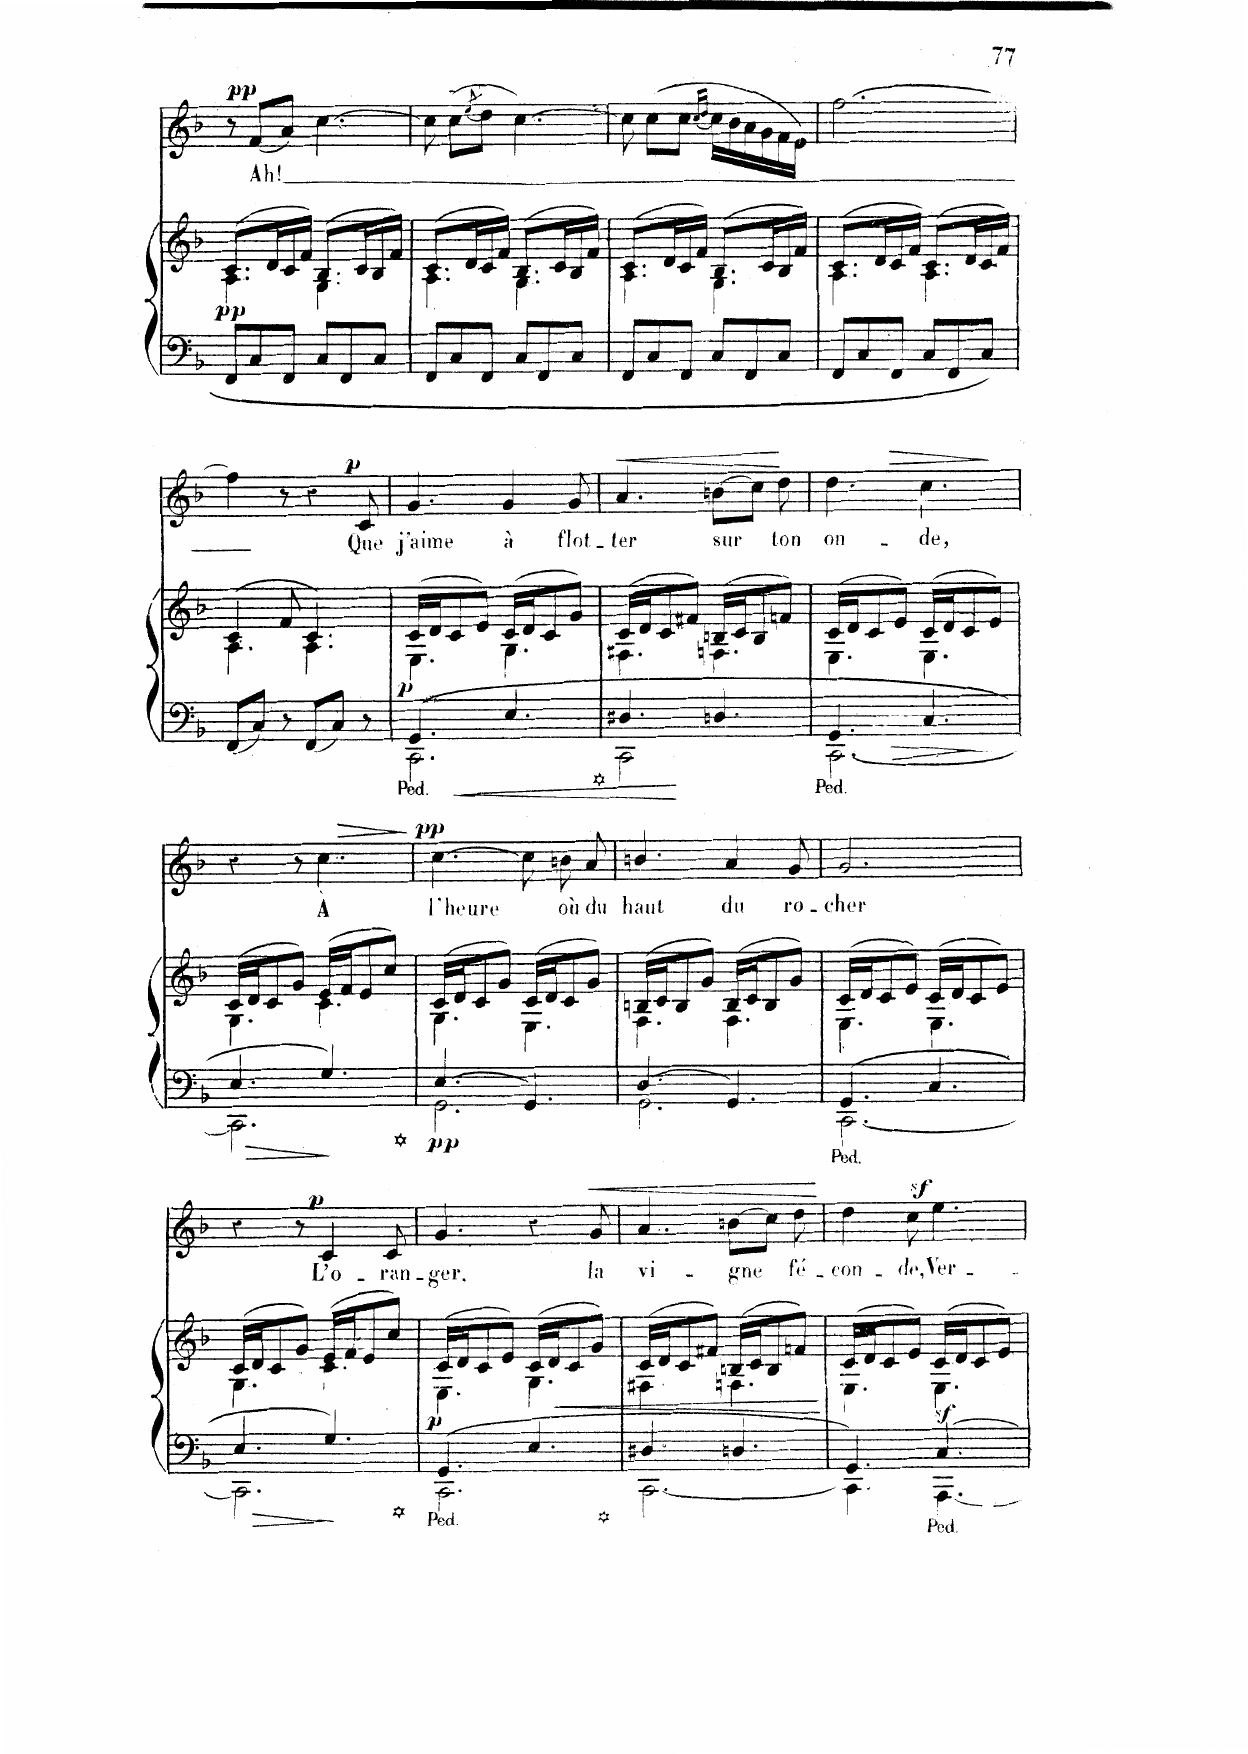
**kern	**kern	**dynam	**kern	**text	**dynam
*part2	*part2	*part2	*part1	*part1	*part1
*staff3	*staff2	*staff2/3	*staff1	*staff1	*staff1
*I"Piano	*	*	*I"Chant Voice	*	*
*I'Pno	*	*	*	*	*
*clefF4	*clefG2	*	*clefG2	*	*
*k[b-]	*k[b-]	*	*k[b-]	*	*
*M6/8	*M6/8	*	*M6/8	*	*
=22	=22	=22	=22	=22	=22
*	*^	*	*	*	*
!	!	!	!LO:DY:b	!	!	!
8FF/L	(8.c/L	4.A\	pp	8r	.	.
!	!	!	!	!	!	!LO:DY:a
8C/	.	.	.	(8f/L	Ah!	pp
.	16d/L	.	.	.	.	.
8FF/J	16c/	.	.	8a/J)	.	.
.	16f/JJ)	.	.	.	.	.
8C/L	(8.B-/L	4.G\	.	[4.cc\	.	.
8FF/	.	.	.	.	.	.
.	16c/L	.	.	.	.	.
8C/J	16B-/	.	.	.	.	.
.	16f/JJ)	.	.	.	.	.
=23	=23	=23	=23	=23	=23	=23
8FF/L	(8.c/L	4.A\	.	8cc\]	.	.
8C/	.	.	.	(8cc\L	.	.
.	16d/L	.	.	.	.	.
.	.	.	.	(8qee/	.	.
8FF/J	16c/	.	.	8dd\J)	.	.
.	16f/JJ)	.	.	.	.	.
8C/L	(8.B-/L	4.G\	.	[4.cc\)	.	.
8FF/	.	.	.	.	.	.
.	16c/L	.	.	.	.	.
8C/J	16B-/	.	.	.	.	.
.	16f/JJ)	.	.	.	.	.
=24	=24	=24	=24	=24	=24	=24
8FF/L	(8.c/L	4.A\	.	8cc\]	.	.
8C/	.	.	.	(8cc\L	.	.
.	16d/L	.	.	.	.	.
8FF/J	16c/	.	.	8cc\J	.	.
.	16f/JJ)	.	.	.	.	.
.	.	.	.	(16qcc/LL	.	.
.	.	.	.	16qdd/JJ	.	.
8C/L	(8.B-/L	4.G\	.	16cc\LL)	.	.
.	.	.	.	16b-\	.	.
8FF/	.	.	.	16a\	.	.
.	16c/L	.	.	16g\	.	.
8C/J	16B-/	.	.	16f\	.	.
.	16f/JJ)	.	.	16e\JJ)	.	.
=25	=25	=25	=25	=25	=25	=25
8FF/L	(8.c/L	4.A\	.	[2.ff\	.	.
8C/	.	.	.	.	.	.
.	16d/L	.	.	.	.	.
8FF/J	16c/	.	.	.	.	.
.	16f/JJ)	.	.	.	.	.
8C/L	(8.c/L	4.A\	.	.	.	.
8FF/	.	.	.	.	.	.
.	16d/L	.	.	.	.	.
8C/J	16c/	.	.	.	.	.
.	16f/JJ)	.	.	.	.	.
=26	=26	=26	=26	=26	=26	=26
8FF/L	(4c/	4.A\	.	4ff\]	.	.
8C/J	.	.	.	.	.	.
8r	8f/	.	.	8r	.	.
8FF/L	4.c/)	4.A\	.	4r	.	.
8C/J	.	.	.	.	.	.
!	!	!	!	!	!	!LO:DY:a
8r	.	.	.	8c/	Que	p
=27	=27	=27	=27	=27	=27	=27
*^	*	*	*	*	*	*
!	!	!	!	!LO:DY:b	!	!	!
4.GG/	2.CC\	(16c/LL	4.E\	p	4.g/	j’aime	.
.	.	16d/J	.	.	.	.	.
.	.	8c/	.	.	.	.	.
.	.	8e/J)	.	.	.	.	.
4.E/	.	(16c/LL	4.G\	.	4g/	à	.
.	.	16d/J	.	.	.	.	.
.	.	8c/	.	.	.	.	.
.	.	8g/J)	.	.	8g/	flot-	.
=28	=28	=28	=28	=28	=28	=28	=28
!	!	!	!	!	!	!	!LO:HP:b
4.D#X/	2.CC\	(16c/LL	4.F#X\	.	4.a/	-ter	<
.	.	16d/J	.	.	.	.	.
.	.	8c/	.	.	.	.	.
.	.	8f#X/J)	.	.	.	.	.
4.Dn/	.	(16Bn/LL	4.Fn\	.	(8bn\L	sur	.
.	.	16c/J	.	.	.	.	.
.	.	8B/	.	.	8cc\J)	.	.
.	.	8fn/J)	.	.	8dd\	ton	.
*v	*v	*	*	*	*	*	*
*	*v	*v	*	*	*	*
.	.	.	.	.	[
=29	=29	=29	=29	=29	=29
*^	*^	*	*	*	*
4.GG/	[2.CC\	(16c/LL	4.E\	.	4.dd\	on-	.
.	.	16d/J	.	.	.	.	.
.	.	8c/	.	.	.	.	.
.	.	8e/J)	.	.	.	.	.
!	!	!	!	!	!	!	!LO:HP:b
4.C/	.	(16c/LL	4.E\	.	4.cc\	-de,	>
.	.	16d/J	.	.	.	.	.
.	.	8c/	.	.	.	.	.
.	.	8e/J)	.	.	.	.	.
*v	*v	*	*	*	*	*	*
*	*v	*v	*	*	*	*
.	.	.	.	.	]
=30	=30	=30	=30	=30	=30
*^	*^	*	*	*	*
4.E/	2.CC\]	(16c/LL	4.G\	.	4r	.	.
.	.	16d/J	.	.	.	.	.
.	.	8c/	.	.	.	.	.
.	.	8g/J)	.	.	8r	.	.
!	!	!	!	!	!	!	!LO:HP:b
4.G/	.	(16e/LL	4.c\	.	4.cc\	À	>
.	.	16f/J	.	.	.	.	.
.	.	8e/	.	.	.	.	.
.	.	8cc/J)	.	.	.	.	.
*v	*v	*	*	*	*	*	*
*	*v	*v	*	*	*	*
.	.	.	.	.	]
=31	=31	=31	=31	=31	=31
*^	*^	*	*	*	*
!	!	!	!	!LO:DY:b=2	!	!	!LO:DY:a
4.E/	2.GG\	(16c/LL	4.G\	pp	[4.cc\	l’heure	pp
.	.	16d/J	.	.	.	.	.
.	.	8c/	.	.	.	.	.
.	.	8g/J)	.	.	.	.	.
4.GG/	.	(16c/LL	4.E\	.	8cc\]	.	.
.	.	16d/J	.	.	.	.	.
.	.	8c/	.	.	8bn\	où	.
.	.	8g/J)	.	.	8a/	du	.
=32	=32	=32	=32	=32	=32	=32	=32
4.D/	2.GG\	(16Bn/LL	4.F\	.	4.bn/	haut	.
.	.	16c/J	.	.	.	.	.
.	.	8B/	.	.	.	.	.
.	.	8g/J)	.	.	.	.	.
4.GG/	.	(16B/LL	4.F\	.	4a/	de	.
.	.	16c/J	.	.	.	.	.
.	.	8B/	.	.	.	.	.
.	.	8g/J)	.	.	8g/	ro-	.
=33	=33	=33	=33	=33	=33	=33	=33
4.GG/	[2.CC\	(16c/LL	4.E\	.	2.g/	-cher	.
.	.	16d/J	.	.	.	.	.
.	.	8c/	.	.	.	.	.
.	.	8e/J)	.	.	.	.	.
4.C/	.	(16c/LL	4.E\	.	.	.	.
.	.	16d/J	.	.	.	.	.
.	.	8c/	.	.	.	.	.
.	.	8e/J)	.	.	.	.	.
=34	=34	=34	=34	=34	=34	=34	=34
4.E/	2.CC\]	(16c/LL	4.G\	.	4r	.	.
.	.	16d/J	.	.	.	.	.
.	.	8c/	.	.	.	.	.
.	.	8g/J)	.	.	8r	.	.
!	!	!	!	!	!	!	!LO:DY:a
4.G/	.	(16e/LL	4.c\	.	4c/	L’o-	p
.	.	16f/J	.	.	.	.	.
.	.	8e/	.	.	.	.	.
.	.	8cc/J)	.	.	8c/	-ran-	.
=35	=35	=35	=35	=35	=35	=35	=35
!	!	!	!	!LO:DY:b	!	!	!
4.GG/	2.CC\	(16c/LL	4.E\	p	4.g/	-ger.	.
.	.	16d/J	.	.	.	.	.
.	.	8c/	.	.	.	.	.
.	.	8e/J)	.	.	.	.	.
4.E/	.	(16c/LL	4.G\	.	4r	.	.
!	!	!	!	!LO:HP:b	!	!	!
.	.	16d/J	.	<	.	.	.
.	.	8c/	.	.	.	.	.
!	!	!	!	!	!	!	!LO:HP:b
.	.	8g/J)	.	.	8g/	la	<
=36	=36	=36	=36	=36	=36	=36	=36
4.D#X/	[2.CC\	(16c/LL	4.F#X\	.	4.a/	vi-	.
.	.	16d/J	.	.	.	.	.
.	.	8c/	.	.	.	.	.
.	.	8f#X/J)	.	.	.	.	.
4.Dn/	.	(16Bn/LL	4.Fn\	.	(8bn\L	-gne	.
.	.	16c/J	.	.	.	.	.
.	.	8B/	.	.	8cc\J)	.	.
.	.	8fn/J)	.	.	8dd\	fé-	.
*v	*v	*	*	*	*	*	*
*	*v	*v	*	*	*	*
.	.	[	.	.	[
=37	=37	=37	=37	=37	=37
*^	*^	*	*	*	*
4.GG/	4.CC\]	(16c/LL	4.E\	.	4dd\	-con-	.
.	.	16d/J	.	.	.	.	.
.	.	8c/	.	.	.	.	.
.	.	8e/J)	.	.	8cc\	-de,	.
!	!	!	!	!LO:DY:b	!	!	!
4.C/	[4.AAA\	(16c/LL	4.E\	sf	4.eez>\	Ver-	.
.	.	16d/J	.	.	.	.	.
.	.	8c/	.	.	.	.	.
.	.	8e/J)	.	.	.	.	.
*v	*v	*	*	*	*	*	*
*	*v	*v	*	*	*	*
=	=	=	=	=	=
*-	*-	*-	*-	*-	*-
